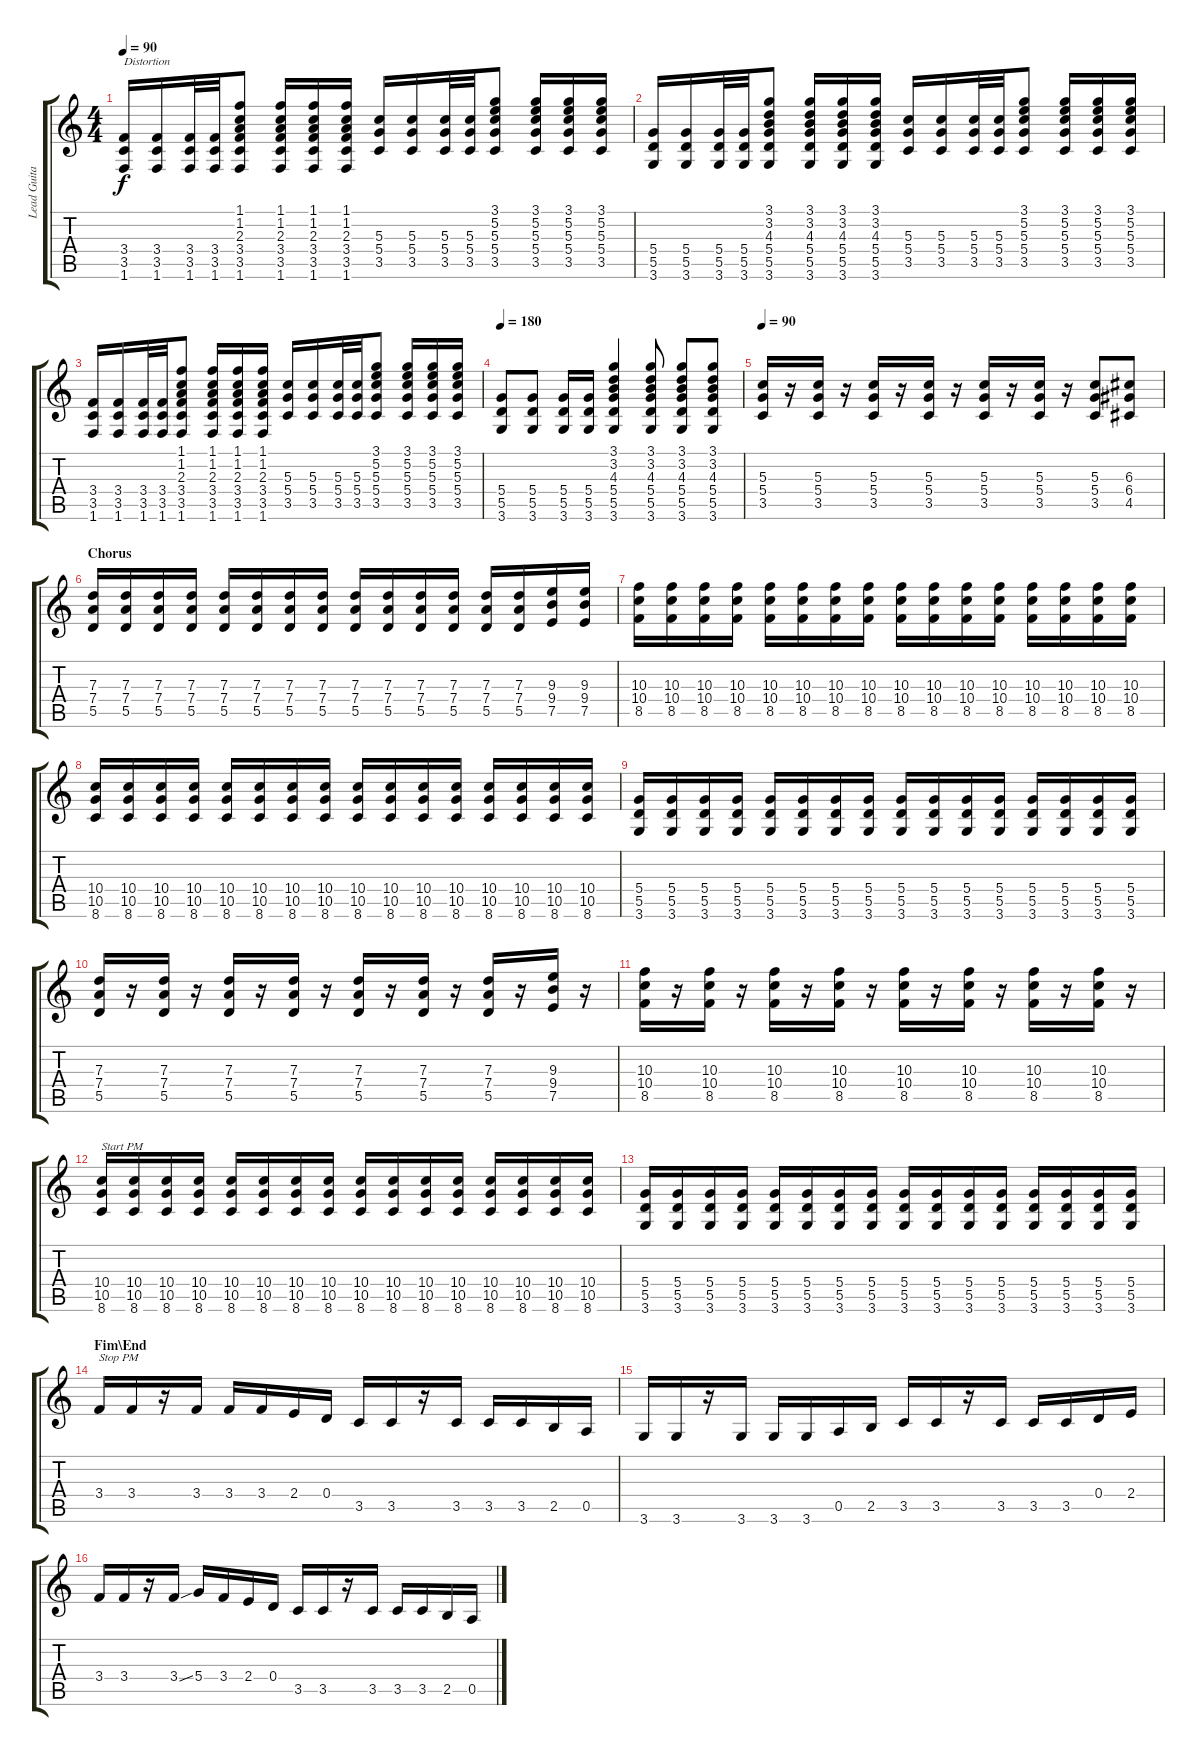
\track ("Lead Guitar" "Lead Guita") {instrument distortionguitar}
\staff {score tabs}
\tuning (E4 B3 G3 D3 A2 E2) {hide}
\ts (4 4)
\tempo 90
\clef g2
\ks c
(3.4 3.5 1.6).16{txt "Distortion" dy f instrument distortionguitar} (3.4 3.5 1.6).16 (3.4 3.5 1.6).32 (3.4 3.5 1.6).32 (1.1 1.2 2.3 3.4 3.5 1.6).8 (1.1 1.2 2.3 3.4 3.5 1.6).16 (1.1 1.2 2.3 3.4 3.5 1.6).16 (1.1 1.2 2.3 3.4 3.5 1.6).16 (5.3 5.4 3.5).16 (5.3 5.4 3.5).16 (5.3 5.4 3.5).32 (5.3 5.4 3.5).32 (3.1 5.2 5.3 5.4 3.5).8 (3.1 5.2 5.3 5.4 3.5).16 (3.1 5.2 5.3 5.4 3.5).16 (3.1 5.2 5.3 5.4 3.5).16 |
(5.4 5.5 3.6).16 (5.4 5.5 3.6).16 (5.4 5.5 3.6).32 (5.4 5.5 3.6).32 (3.1 3.2 4.3 5.4 5.5 3.6).8 (3.1 3.2 4.3 5.4 5.5 3.6).16 (3.1 3.2 4.3 5.4 5.5 3.6).16 (3.1 3.2 4.3 5.4 5.5 3.6).16 (5.3 5.4 3.5).16 (5.3 5.4 3.5).16 (5.3 5.4 3.5).32 (5.3 5.4 3.5).32 (3.1 5.2 5.3 5.4 3.5).8 (3.1 5.2 5.3 5.4 3.5).16 (3.1 5.2 5.3 5.4 3.5).16 (3.1 5.2 5.3 5.4 3.5).16 |
(3.4 3.5 1.6).16{instrument distortionguitar} (3.4 3.5 1.6).16 (3.4 3.5 1.6).32 (3.4 3.5 1.6).32 (1.1 1.2 2.3 3.4 3.5 1.6).8 (1.1 1.2 2.3 3.4 3.5 1.6).16 (1.1 1.2 2.3 3.4 3.5 1.6).16 (1.1 1.2 2.3 3.4 3.5 1.6).16 (5.3 5.4 3.5).16 (5.3 5.4 3.5).16 (5.3 5.4 3.5).32 (5.3 5.4 3.5).32 (3.1 5.2 5.3 5.4 3.5).8 (3.1 5.2 5.3 5.4 3.5).16 (3.1 5.2 5.3 5.4 3.5).16 (3.1 5.2 5.3 5.4 3.5).16 |
\tempo 180
(5.4 5.5 3.6).8 (5.4 5.5 3.6).8 (5.4 5.5 3.6).16 (5.4 5.5 3.6).16 (3.1 3.2 4.3 5.4 5.5 3.6).4 (3.1 3.2 4.3 5.4 5.5 3.6).8 (3.1 3.2 4.3 5.4 5.5 3.6).8 (3.1 3.2 4.3 5.4 5.5 3.6).8 |
\tempo 90
(5.3 5.4 3.5).16 r.16 (5.3 5.4 3.5).16 r.16 (5.3 5.4 3.5).16 r.16 (5.3 5.4 3.5).16 r.16 (5.3 5.4 3.5).16 r.16 (5.3 5.4 3.5).16 r.16 (5.3 5.4 3.5).8 (6.3 6.4 4.5).8 |
\section ("" "Chorus")
(7.3 7.4 5.5).16 (7.3 7.4 5.5).16 (7.3 7.4 5.5).16 (7.3 7.4 5.5).16 (7.3 7.4 5.5).16 (7.3 7.4 5.5).16 (7.3 7.4 5.5).16 (7.3 7.4 5.5).16 (7.3 7.4 5.5).16 (7.3 7.4 5.5).16 (7.3 7.4 5.5).16 (7.3 7.4 5.5).16 (7.3 7.4 5.5).16 (7.3 7.4 5.5).16 (9.3 9.4 7.5).16 (9.3 9.4 7.5).16 |
(10.3 10.4 8.5).16 (10.3 10.4 8.5).16 (10.3 10.4 8.5).16 (10.3 10.4 8.5).16 (10.3 10.4 8.5).16 (10.3 10.4 8.5).16 (10.3 10.4 8.5).16 (10.3 10.4 8.5).16 (10.3 10.4 8.5).16 (10.3 10.4 8.5).16 (10.3 10.4 8.5).16 (10.3 10.4 8.5).16 (10.3 10.4 8.5).16 (10.3 10.4 8.5).16 (10.3 10.4 8.5).16 (10.3 10.4 8.5).16 |
(10.4 10.5 8.6).16 (10.4 10.5 8.6).16 (10.4 10.5 8.6).16 (10.4 10.5 8.6).16 (10.4 10.5 8.6).16 (10.4 10.5 8.6).16 (10.4 10.5 8.6).16 (10.4 10.5 8.6).16 (10.4 10.5 8.6).16 (10.4 10.5 8.6).16 (10.4 10.5 8.6).16 (10.4 10.5 8.6).16 (10.4 10.5 8.6).16 (10.4 10.5 8.6).16 (10.4 10.5 8.6).16 (10.4 10.5 8.6).16 |
(5.4 5.5 3.6).16 (5.4 5.5 3.6).16 (5.4 5.5 3.6).16 (5.4 5.5 3.6).16 (5.4 5.5 3.6).16 (5.4 5.5 3.6).16 (5.4 5.5 3.6).16 (5.4 5.5 3.6).16 (5.4 5.5 3.6).16 (5.4 5.5 3.6).16 (5.4 5.5 3.6).16 (5.4 5.5 3.6).16 (5.4 5.5 3.6).16 (5.4 5.5 3.6).16 (5.4 5.5 3.6).16 (5.4 5.5 3.6).16 |
(7.3 7.4 5.5).16 r.16 (7.3 7.4 5.5).16 r.16 (7.3 7.4 5.5).16 r.16 (7.3 7.4 5.5).16 r.16 (7.3 7.4 5.5).16 r.16 (7.3 7.4 5.5).16 r.16 (7.3 7.4 5.5).16 r.16 (9.3 9.4 7.5).16 r.16 |
(10.3 10.4 8.5).16 r.16 (10.3 10.4 8.5).16 r.16 (10.3 10.4 8.5).16 r.16 (10.3 10.4 8.5).16 r.16 (10.3 10.4 8.5).16 r.16 (10.3 10.4 8.5).16 r.16 (10.3 10.4 8.5).16 r.16 (10.3 10.4 8.5).16 r.16 |
(10.4 10.5 8.6).16{txt "Start PM "} (10.4 10.5 8.6).16 (10.4 10.5 8.6).16 (10.4 10.5 8.6).16 (10.4 10.5 8.6).16 (10.4 10.5 8.6).16 (10.4 10.5 8.6).16 (10.4 10.5 8.6).16 (10.4 10.5 8.6).16 (10.4 10.5 8.6).16 (10.4 10.5 8.6).16 (10.4 10.5 8.6).16 (10.4 10.5 8.6).16 (10.4 10.5 8.6).16 (10.4 10.5 8.6).16 (10.4 10.5 8.6).16 |
(5.4 5.5 3.6).16 (5.4 5.5 3.6).16 (5.4 5.5 3.6).16 (5.4 5.5 3.6).16 (5.4 5.5 3.6).16 (5.4 5.5 3.6).16 (5.4 5.5 3.6).16 (5.4 5.5 3.6).16 (5.4 5.5 3.6).16 (5.4 5.5 3.6).16 (5.4 5.5 3.6).16 (5.4 5.5 3.6).16 (5.4 5.5 3.6).16 (5.4 5.5 3.6).16 (5.4 5.5 3.6).16 (5.4 5.5 3.6).16 |
\section ("" "Fim\\End")
3.4.16{txt "Stop PM" volume 13} 3.4.16 r.16 3.4.16 3.4.16 3.4.16 2.4.16 0.4.16 3.5.16 3.5.16 r.16 3.5.16 3.5.16 3.5.16 2.5.16 0.5.16 |
3.6.16 3.6.16 r.16 3.6.16 3.6.16 3.6.16 0.5.16 2.5.16 3.5.16 3.5.16 r.16 3.5.16 3.5.16 3.5.16 0.4.16 2.4.16 |
3.4.16 3.4.16 r.16 3.4{ss}.16 5.4.16 3.4.16 2.4.16 0.4.16 3.5.16 3.5.16 r.16 3.5.16 3.5.16 3.5.16 2.5.16 0.5.16
